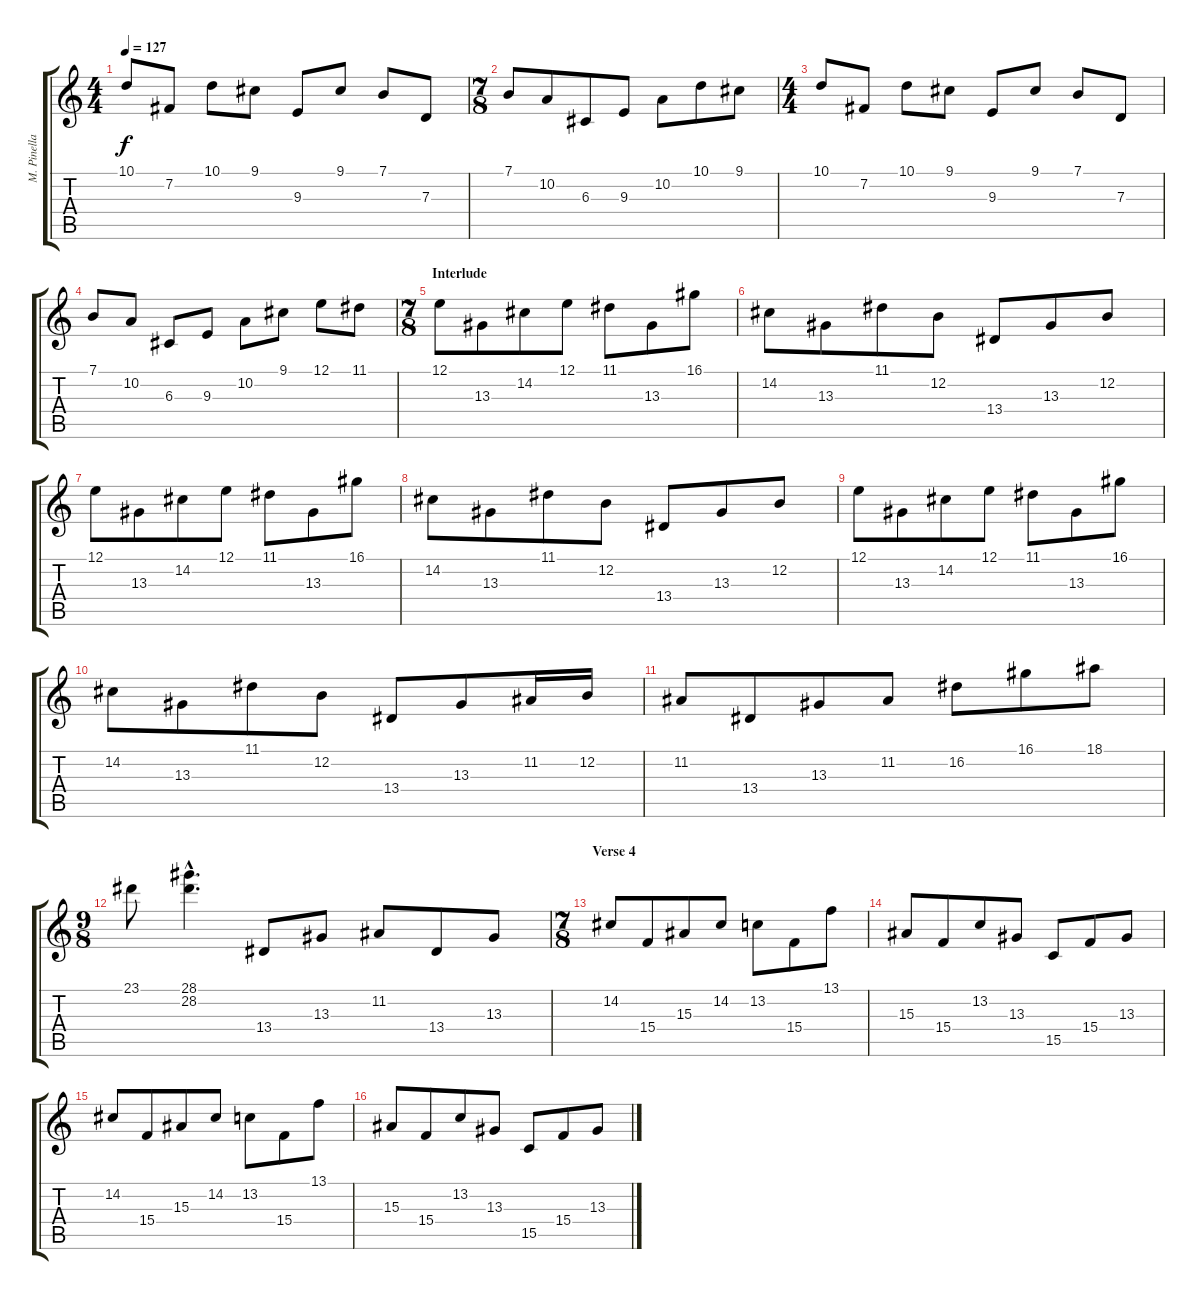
\track ("M. Pinella [Piano]" "M. Pinella") {instrument brightacousticpiano}
\staff {score tabs}
\tuning (E4 B3 G3 D3 A2 E2) {hide}
\ts (4 4)
\tempo 127
\clef g2
\ks c
10.1.8{dy f} 7.2.8 10.1.8 9.1.8 9.3.8 9.1.8 7.1.8 7.3.8 |
\ts (7 8)
7.1.8 10.2.8 6.3.8 9.3.8 10.2.8 10.1.8 9.1.8 |
\ts (4 4)
10.1.8 7.2.8 10.1.8 9.1.8 9.3.8 9.1.8 7.1.8 7.3.8 |
7.1.8 10.2.8 6.3.8 9.3.8 10.2.8 9.1.8 12.1.8 11.1.8 |
\ts (7 8)
\section ("" "Interlude")
12.1.8 13.3.8 14.2.8 12.1.8 11.1.8 13.3.8 16.1.8 |
14.2.8 13.3.8 11.1.8 12.2.8 13.4.8 13.3.8 12.2.8 |
12.1.8 13.3.8 14.2.8 12.1.8 11.1.8 13.3.8 16.1.8 |
14.2.8 13.3.8 11.1.8 12.2.8 13.4.8 13.3.8 12.2.8 |
12.1.8 13.3.8 14.2.8 12.1.8 11.1.8 13.3.8 16.1.8 |
14.2.8 13.3.8 11.1.8 12.2.8 13.4.8 13.3.8 11.2.16 12.2.16 |
11.2.8 13.4.8 13.3.8 11.2.8 16.2.8 16.1.8 18.1.8 |
\ts (9 8)
23.1.8 (28.1{hac} 28.2{hac}).4{d} 13.4.8 13.3.8 11.2.8 13.4.8 13.3.8 |
\ts (7 8)
\section ("" "Verse 4")
14.2.8 15.4.8 15.3.8 14.2.8 13.2.8 15.4.8 13.1.8 |
15.3.8 15.4.8 13.2.8 13.3.8 15.5.8 15.4.8 13.3.8 |
14.2.8 15.4.8 15.3.8 14.2.8 13.2.8 15.4.8 13.1.8 |
15.3.8 15.4.8 13.2.8 13.3.8 15.5.8 15.4.8 13.3.8
